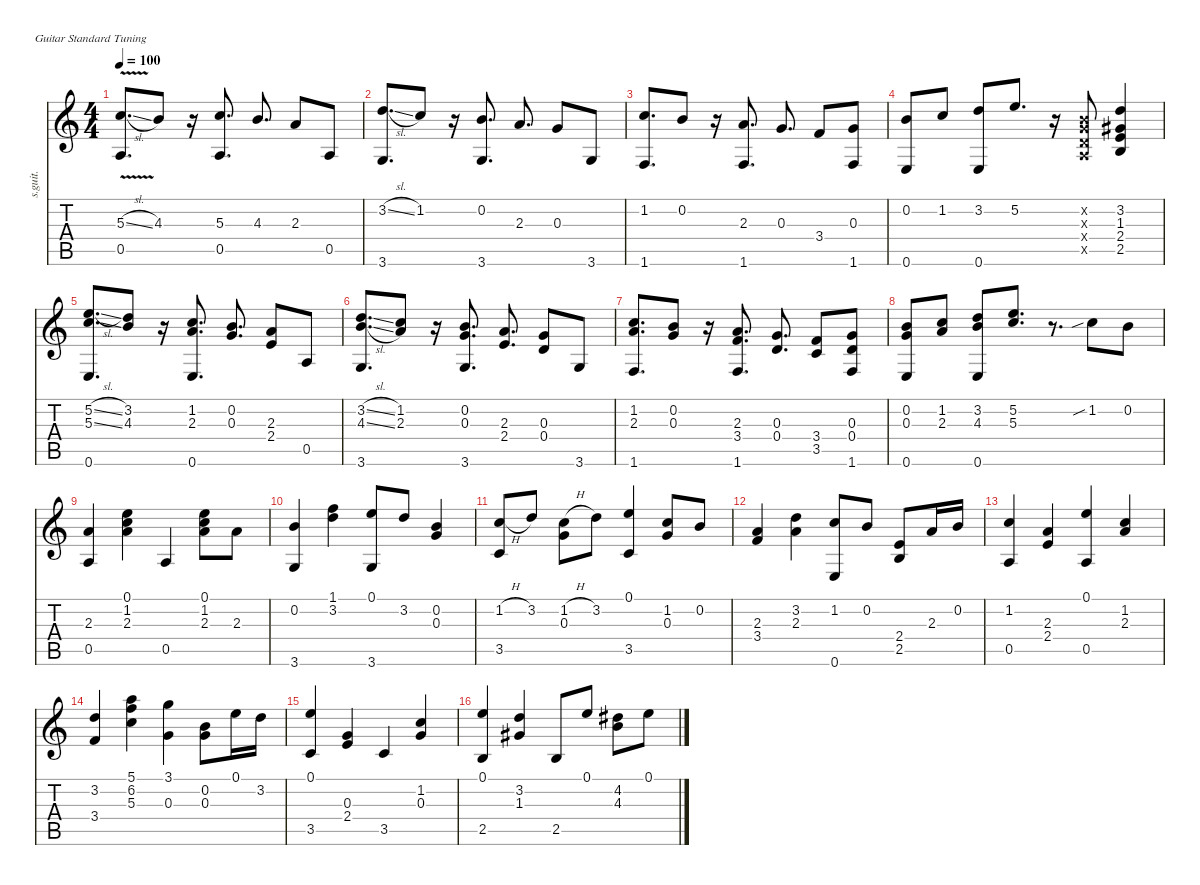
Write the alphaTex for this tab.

\defaultSystemsLayout 4
\hideDynamics
\bracketExtendMode nobrackets
\otherSystemsTrackNameOrientation horizontal
\track ("Steel Guitar" "s.guit.") {instrument acousticguitarsteel}
\staff {score tabs}
\tuning (E4 B3 G3 D3 A2 E2)
\ts (4 4)
\tempo 100
\clef g2
\ks c
(5.3{sl} 0.5{v}).8{d dy mf instrument acousticguitarsteel beam Up} 4.3.8{beam Up} r.16{beam Up} (5.3 0.5).8{d beam Up} 4.3.8{d beam Up} 2.3.8{beam Up} 0.5.8{beam Up} |
(3.2{sl} 3.6).8{d beam Up} 1.2.8{beam Up} r.16{beam Up} (0.2 3.6).8{d beam Up} 2.3.8{d beam Up} 0.3.8{beam Up} 3.6.8{beam Up} |
(1.2 1.6).8{d beam Up} 0.2.8{beam Up} r.16{beam Up} (2.3 1.6).8{d beam Up} 0.3.8{d beam Up} 3.4.8{beam Up} (1.6 0.3).8{beam Up} |
(0.2 0.6).8{beam Up} 1.2.8{beam Up} (3.2 0.6).8{beam Up} 5.2.8{d beam Up} r.16{beam Up} (0.2{x} 0.3{x} 0.4{x} 0.5{x}).8{beam Up} (3.2 1.3{acc #} 2.4 2.5).4{beam Up} |
(5.3{sl} 0.6 5.2{sl}).8{d beam Up} (4.3 3.2).8{beam Up} r.16{beam Up} (2.3 0.6 1.2).8{d beam Up} (0.3 0.2).8{d beam Up} (2.3 2.4).8{beam Up} 0.5.8{beam Up} |
(3.2{sl} 4.3{sl} 3.6).8{d beam Up} (1.2 2.3).8{beam Up} r.16{beam Up} (0.2 0.3 3.6).8{d beam Up} (2.3 2.4).8{d beam Up} (0.4 0.3).8{beam Up} 3.6.8{beam Up} |
(1.2 2.3 1.6).8{d beam Up} (0.2 0.3).8{beam Up} r.16{beam Up} (2.3 3.4 1.6).8{d beam Up} (0.3 0.4).8{d beam Up} (3.4 3.5).8{beam Up} (0.3 0.4 1.6).8{beam Up} |
(0.2 0.3 0.6).8{beam Up} (1.2 2.3).8{beam Up} (3.2 4.3 0.6).8{beam Up} (5.2 5.3).8{d beam Up} r.8{d beam Up} 1.2{sib}.8{beam Down} 0.2.8{beam Down} |
(2.3 0.5).4{beam Up} (2.3 1.2 0.1).4{beam Down} 0.5.4{beam Up} (0.1 1.2 2.3).8{beam Down} 2.3.8{beam Down} |
(0.2 3.6).4{beam Up} (1.1 3.2).4{beam Down} (0.1 3.6).8{beam Up} 3.2.8{beam Up} (0.2 0.3).4{beam Up} |
(1.2{h} 3.5).8{beam Up} 3.2.8{beam Up} (1.2{h} 0.3).8{beam Down} 3.2.8{beam Down} (0.1 3.5).4{beam Up} (1.2 0.3).8{beam Up} 0.2.8{beam Up} |
(2.3 3.4).4{beam Up} (3.2 2.3).4{beam Down} (1.2 0.6).8{beam Up} 0.2.8{beam Up} (2.4 2.5).8{beam Up} 2.3.16{beam Up} 0.2.16{beam Up} |
(1.2 0.5).4{beam Up} (2.4 2.3).4{beam Up} (0.1 0.5).4{beam Up} (1.2 2.3).4{beam Up} |
(3.2 3.4).4{beam Up} (5.1 6.2 5.3).4{beam Down} (3.1 0.3).4{beam Down} (0.2 0.3).8{beam Down} 0.1.16{beam Down} 3.2.16{beam Down} |
(0.1 3.5).4{beam Up} (2.4 0.3).4{beam Up} 3.5.4{beam Up} (1.2 0.3).4{beam Up} |
(0.1 2.5).4{beam Up} (3.2 1.3{acc #}).4{beam Up} 2.5.8{beam Up} 0.1.8{beam Up} (4.2{acc #} 4.3).8{beam Down} 0.1.8{beam Down}
